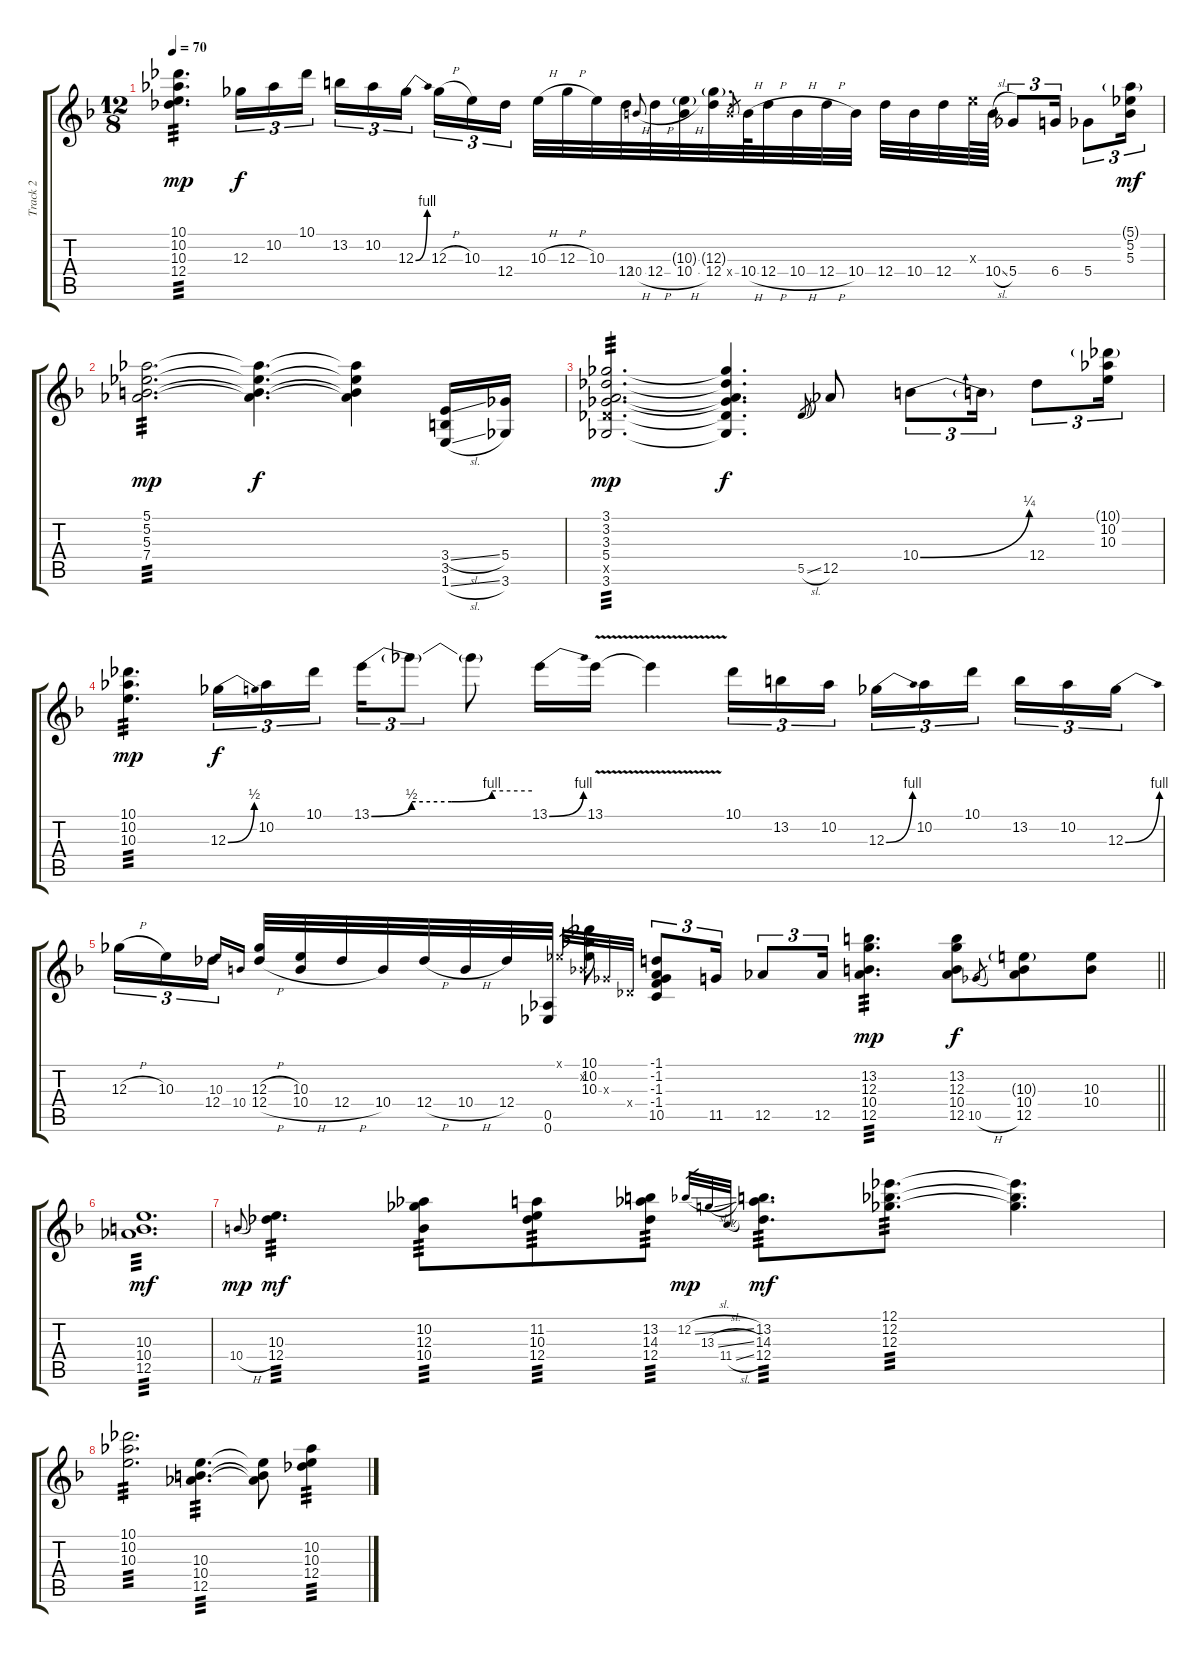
\track ("Track 2" "Track 2") {instrument electricguitarjazz}
\staff {score tabs}
\tuning (Eb4 Bb3 Gb3 Db3 Ab2 Eb2) {hide}
\ts (12 8)
\tempo 70
\clef g2
\ks dminor
(10.1 10.2 10.3 12.4).4{d tp 3 dy mp} 12.3.16{tu (3 2) dy f} 10.2.16{tu (3 2)} 10.1.16{tu (3 2) beam splitsecondary} 13.2.16{tu (3 2)} 10.2.16{tu (3 2)} 12.3{be (bend 0 0 60 4)}.16{tu (3 2) beam splitsecondary} 12.3{h}.16{tu (3 2)} 10.3.16{tu (3 2)} 12.4.16{tu (3 2)} 10.3{h}.32 12.3{h}.32 10.3.32 12.4.32 10.4{h}.8{gr onbeat} 12.4{h}.32 (10.3{g} 10.4{h}).32 (12.3{g} 12.4).32{d} 10.4{x}.8{gr} 10.4{h}.64 12.4{h}.32 10.4{h}.32 12.4{h}.32 10.4.32 12.4.32 10.4.32 12.4.32 10.3{x}.64 10.4{sl}.64 5.4.8{tu (3 2)} 6.4.16{tu (3 2)} 5.4.8{tu (3 2)} (5.1{g} 5.2 5.3).16{tu (3 2) dy mf} |
(5.1 5.2 5.3 7.4).2{d tp 3 dy mp} (5.1{t} 5.2{t} 5.3{t} 7.4{t}).4{d dy f} (5.1{t} 5.2{t} 5.3{t} 7.4{t}).4 (3.4{sl} 3.5 1.6{sl}).16 (5.4 3.6).16 |
(3.1 3.2 3.3 5.4 5.5{x} 3.6).2{d tp 3 dy mp} (3.1{t} 3.2{t} 3.3{t} 5.4{t} 5.5{t} 3.6{t}).4{d dy f} 5.5{sl}.8{gr} 12.5.8 10.4{be (bend 0 0 60 1)}.8{tu (3 2)} 10.4{t}.16{tu (3 2)} 12.4.8{tu (3 2)} (10.1{g} 10.2 10.3).16{tu (3 2)} |
(10.1 10.2 10.3).4{d tp 3 dy mp} 12.3{be (bend 0 0 60 2)}.16{tu (3 2) dy f} 10.2.16{tu (3 2)} 10.1.16{tu (3 2) beam splitsecondary} 13.1{be (custom 0 0 15 2 30 2 45 4 60 4)}.16{tu (3 2)} 13.1{t}.8{tu (3 2)} 13.1{t}.8 13.1{be (bend 0 0 60 4)}.16 13.1{v}.16 13.1{t}.4 10.1.16{tu (3 2)} 13.2.16{tu (3 2)} 10.2.16{tu (3 2) beam splitsecondary} 12.3{be (bend 0 0 60 4)}.16{tu (3 2)} 10.2.16{tu (3 2)} 10.1.16{tu (3 2) beam splitsecondary} 13.2.16{tu (3 2)} 10.2.16{tu (3 2)} 12.3{be (bend 0 0 60 4)}.16{tu (3 2)} |
\barLineRight lightlight
12.3{h}.16{tu (3 2)} 10.3.16{tu (3 2)} 12.4.16{tu (3 2)} 10.3.16{gr onbeat} 10.4.16{gr onbeat beam splitsecondary} (12.3{h} 12.4{h}).32 (10.3 10.4{h}).32 12.4{h}.32 10.4.32 12.4{h}.32 10.4{h}.32 12.4.32 (0.5 0.6).32 (10.1 10.2 10.3).8 0.1{x}.32{gr} 0.2{x}.32{gr} 0.3{x}.32{gr} 0.4{x}.32{gr} (-1.1 -1.2 -1.3 -1.4 10.5).8{tu (3 2)} 11.5.16{tu (3 2)} 12.5.8{tu (3 2)} 12.5.16{tu (3 2)} (13.2 12.3 10.4 12.5).4{d tp 3 dy mp} (13.2 12.3 10.4 12.5).8{dy f} 10.5{h}.8{gr} (10.3{g} 10.4 12.5).8 (10.3 10.4).8 |
(10.3 10.4 12.5).1{d tp 3 dy mf} |
10.4{h}.8{gr onbeat dy mp} (10.3 12.4).4{d tp 3 dy mf} (10.2 12.3 10.4).8{tp 3} (11.2 10.3 12.4).8{tp 3} (13.2 14.3 12.4).8{tp 3} 12.2{sl}.32{gr dy mp} 13.3{sl}.32{gr} 11.4{sl}.32{gr} (13.2 14.3 12.4).8{d tp 3 dy mf} (12.1 12.2 12.3).8{d tp 3} (12.1{t} 12.2{t} 12.3{t}).4{d} |
(10.1 10.2 10.3).2{d tp 3} (10.3 10.4 12.5).4{d tp 3} (10.3{t} 10.4{t} 12.5{t}).8 (10.2 10.3 12.4).4{tp 3}
